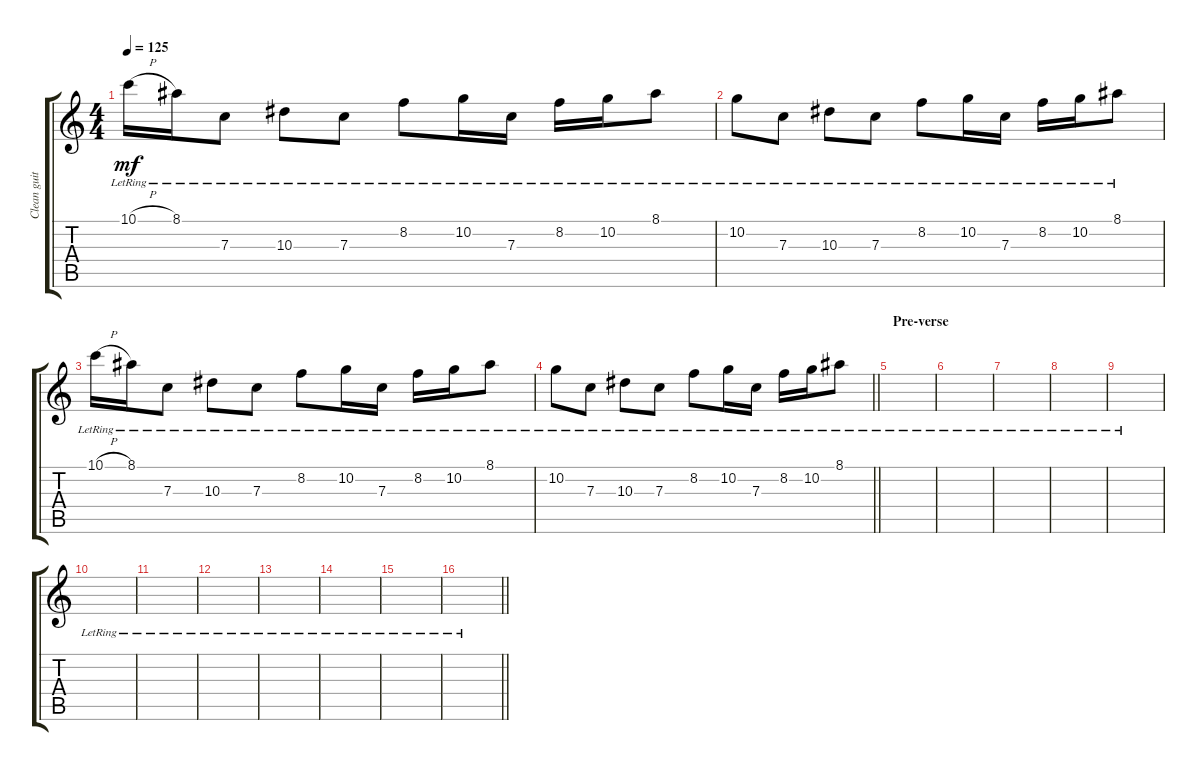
\track ("Clean guitar" "Clean guit") {instrument electricguitarclean}
\staff {score tabs}
\tuning (D4 A3 F3 C3 G2 C2) {hide}
\ts (4 4)
\tempo 125
\clef g2
\ks c
10.1{h lr}.16{dy mf} 8.1{lr}.16 7.3{lr}.8 10.3{lr}.8 7.3{lr}.8 8.2{lr}.8 10.2{lr}.16 7.3{lr}.16 8.2{lr}.16 10.2{lr}.16 8.1{lr}.8 |
10.2{lr}.8 7.3{lr}.8 10.3{lr}.8 7.3{lr}.8 8.2{lr}.8 10.2{lr}.16 7.3{lr}.16 8.2{lr}.16 10.2{lr}.16 8.1{lr}.8 |
10.1{h lr}.16 8.1{lr}.16 7.3{lr}.8 10.3{lr}.8 7.3{lr}.8 8.2{lr}.8 10.2{lr}.16 7.3{lr}.16 8.2{lr}.16 10.2{lr}.16 8.1{lr}.8 |
\barLineRight lightlight
10.2{lr}.8 7.3{lr}.8 10.3{lr}.8 7.3{lr}.8 8.2{lr}.8 10.2{lr}.16 7.3{lr}.16 8.2{lr}.16 10.2{lr}.16 8.1{lr}.8 |
\section ("" "Pre-verse")
|
|
|
|
|
|
|
|
|
|
|
\barLineRight lightlight
